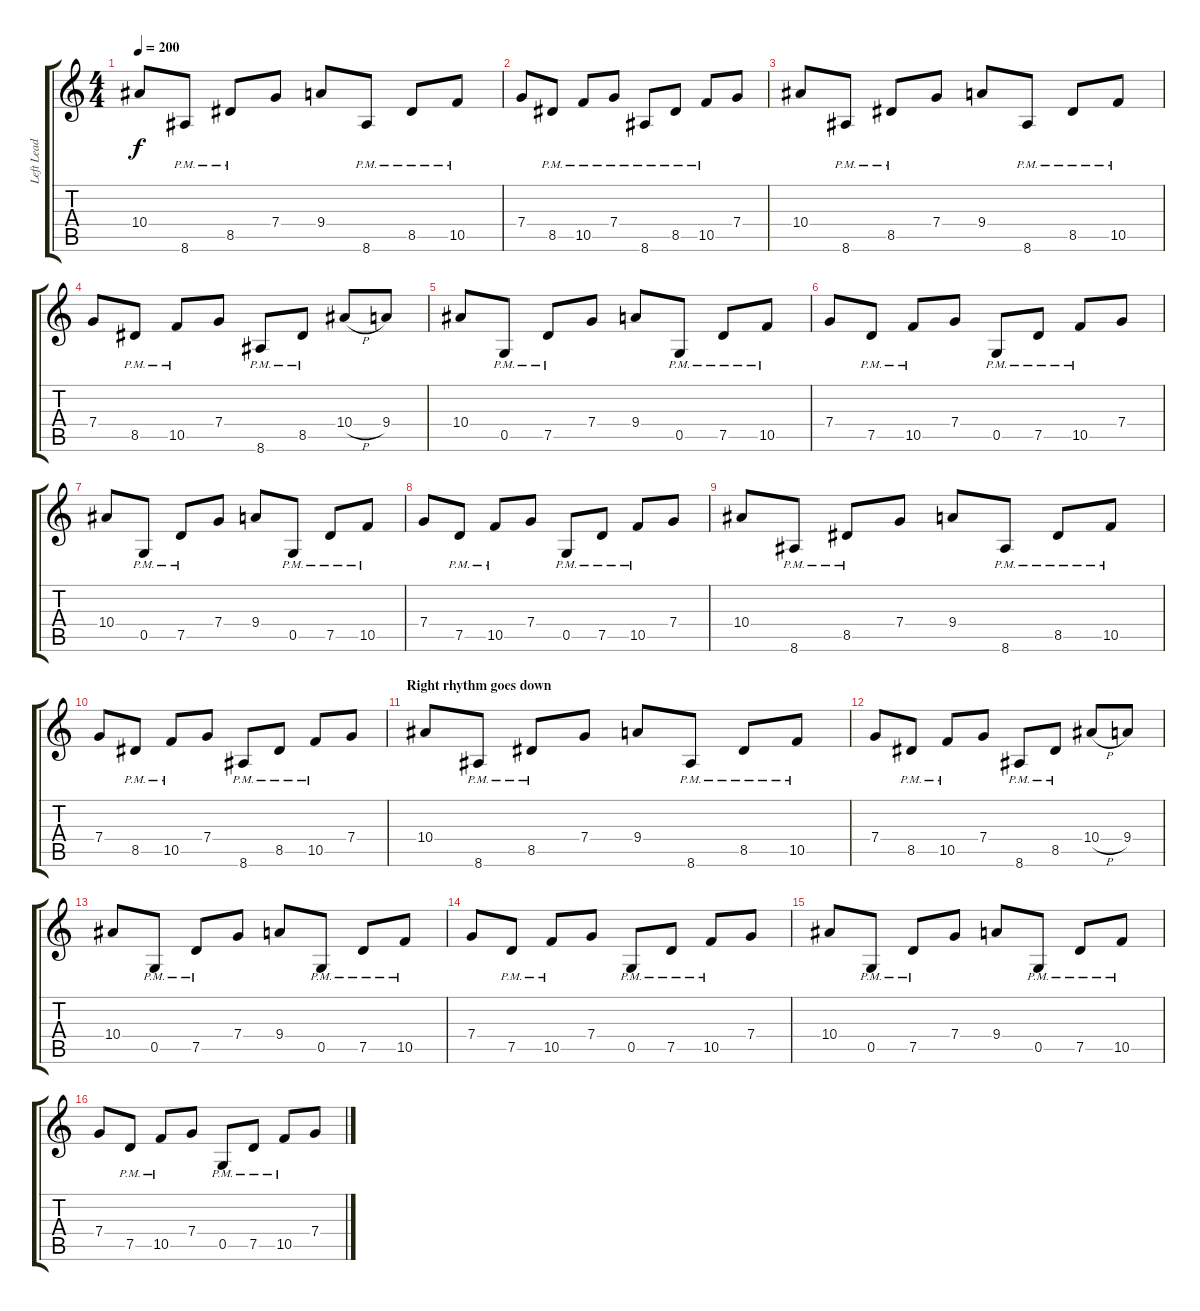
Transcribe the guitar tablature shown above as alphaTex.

\track ("Left Lead Gtr" "Left Lead ") {instrument overdrivenguitar}
\staff {score tabs}
\tuning (D4 A3 F3 C3 G2 D2) {hide}
\ts (4 4)
\tempo 200
\clef g2
\ks c
10.4.8{dy f} 8.6{pm}.8 8.5{pm}.8 7.4.8 9.4.8 8.6{pm}.8 8.5{pm}.8 10.5{pm}.8 |
7.4.8 8.5{pm}.8 10.5{pm}.8 7.4{pm}.8 8.6{pm}.8 8.5{pm}.8 10.5{pm}.8 7.4.8 |
10.4.8 8.6{pm}.8 8.5{pm}.8 7.4.8 9.4.8 8.6{pm}.8 8.5{pm}.8 10.5{pm}.8 |
7.4.8 8.5{pm}.8 10.5{pm}.8 7.4.8 8.6{pm}.8 8.5{pm}.8 10.4{h}.8 9.4.8 |
10.4.8 0.5{pm}.8 7.5{pm}.8 7.4.8 9.4.8 0.5{pm}.8 7.5{pm}.8 10.5{pm}.8 |
7.4.8 7.5{pm}.8 10.5{pm}.8 7.4.8 0.5{pm}.8 7.5{pm}.8 10.5{pm}.8 7.4.8 |
10.4.8 0.5{pm}.8 7.5{pm}.8 7.4.8 9.4.8 0.5{pm}.8 7.5{pm}.8 10.5{pm}.8 |
7.4.8 7.5{pm}.8 10.5{pm}.8 7.4.8 0.5{pm}.8 7.5{pm}.8 10.5{pm}.8 7.4.8 |
10.4.8 8.6{pm}.8 8.5{pm}.8 7.4.8 9.4.8 8.6{pm}.8 8.5{pm}.8 10.5{pm}.8 |
7.4.8 8.5{pm}.8 10.5{pm}.8 7.4.8 8.6{pm}.8 8.5{pm}.8 10.5{pm}.8 7.4.8 |
\section ("" "Right rhythm goes down")
10.4.8 8.6{pm}.8 8.5{pm}.8 7.4.8 9.4.8 8.6{pm}.8 8.5{pm}.8 10.5{pm}.8 |
7.4.8 8.5{pm}.8 10.5{pm}.8 7.4.8 8.6{pm}.8 8.5{pm}.8 10.4{h}.8 9.4.8 |
10.4.8 0.5{pm}.8 7.5{pm}.8 7.4.8 9.4.8 0.5{pm}.8 7.5{pm}.8 10.5{pm}.8 |
7.4.8 7.5{pm}.8 10.5{pm}.8 7.4.8 0.5{pm}.8 7.5{pm}.8 10.5{pm}.8 7.4.8 |
10.4.8 0.5{pm}.8 7.5{pm}.8 7.4.8 9.4.8 0.5{pm}.8 7.5{pm}.8 10.5{pm}.8 |
7.4.8 7.5{pm}.8 10.5{pm}.8 7.4.8 0.5{pm}.8 7.5{pm}.8 10.5{pm}.8 7.4.8
